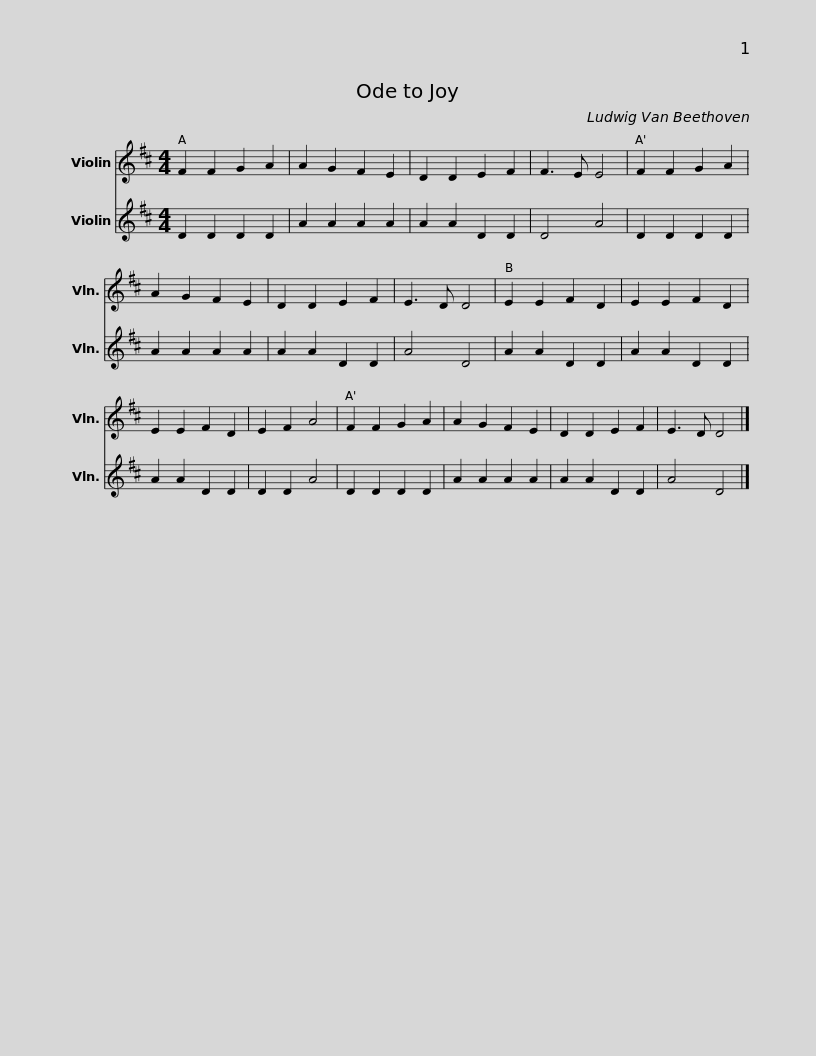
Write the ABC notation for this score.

X:1
%%score 1 2
L:1/8
M:4/4
I:linebreak $
K:D
V:1 treble
V:2 treble
V:1
 F2 F2 G2 A2 | A2 G2 F2 E2 | D2 D2 E2 F2 | F3 E E4 | F2 F2 G2 A2 | %5
 A2 G2 F2 E2 | D2 D2 E2 F2 | E3 D D4 |$ E2 E2 F2 D2 | E2 E2 F2 D2 | %10
 E2 E2 F2 D2 | E2 F2 A4 | F2 F2 G2 A2 | A2 G2 F2 E2 | D2 D2 E2 F2 | %15
 E3 D D4 |] %16
V:2
 D2 D2 D2 D2 | A2 A2 A2 A2 | A2 A2 D2 D2 | D4 A4 | D2 D2 D2 D2 | %5
 A2 A2 A2 A2 | A2 A2 D2 D2 | A4 D4 |$ A2 A2 D2 D2 | A2 A2 D2 D2 | %10
 A2 A2 D2 D2 | D2 D2 A4 | D2 D2 D2 D2 | A2 A2 A2 A2 | A2 A2 D2 D2 | %15
 A4 D4 |] %16
